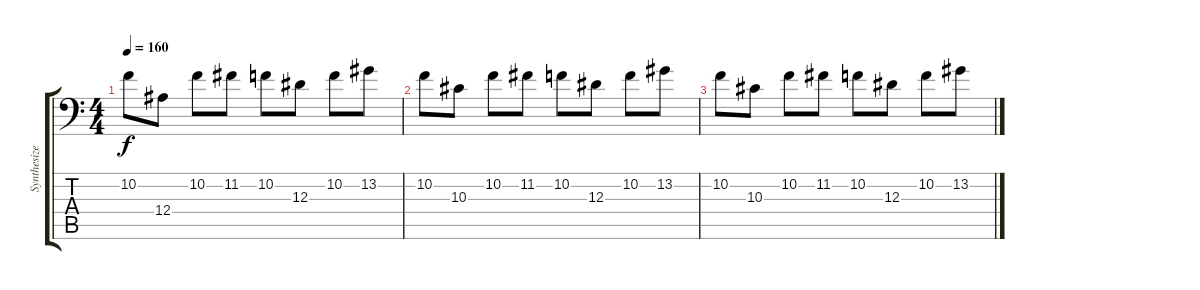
\track ("Synthesizer" "Synthesize") {instrument pad8sweep}
\staff {score tabs}
\tuning (C4 G3 Eb3 Bb2 F2 Bb1) {hide}
\ts (4 4)
\tempo 160
\clef f4
\ks c
10.2.8{dy f} 12.4.8 10.2.8 11.2.8 10.2.8 12.3.8 10.2.8 13.2.8 |
10.2.8 10.3.8 10.2.8 11.2.8 10.2.8 12.3.8 10.2.8 13.2.8 |
10.2.8 10.3.8 10.2.8 11.2.8 10.2.8 12.3.8 10.2.8 13.2.8
